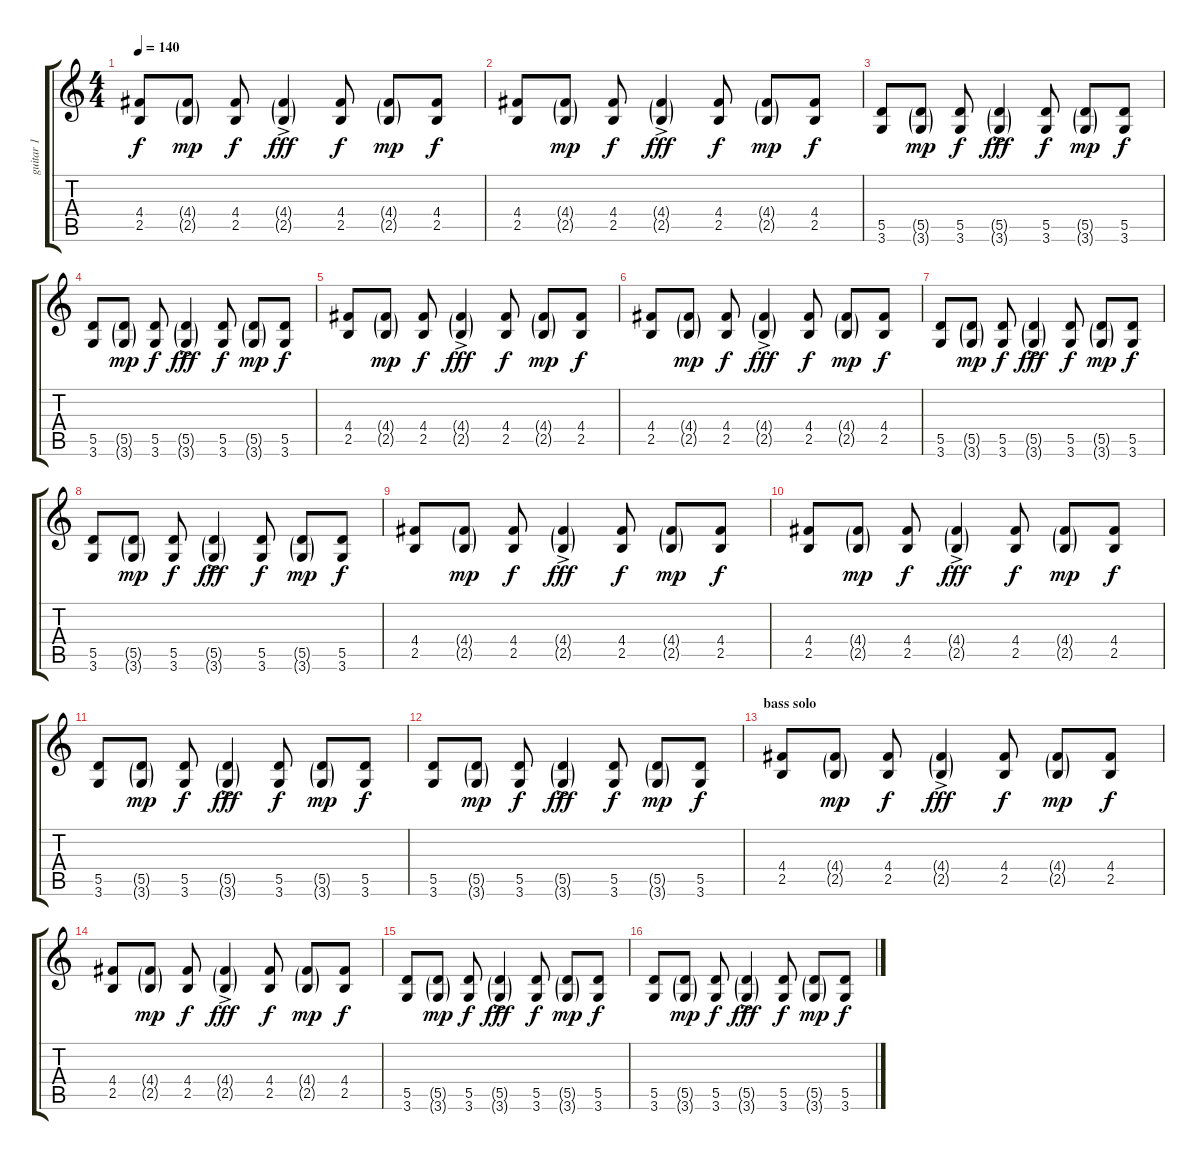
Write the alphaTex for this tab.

\track ("guitar 1" "guitar 1") {instrument electricguitarmuted}
\staff {score tabs}
\tuning (E4 B3 G3 D3 A2 E2) {hide}
\ts (4 4)
\tempo 140
\clef g2
\ks c
(4.4 2.5).8{dy f} (4.4{g} 2.5{g}).8{dy mp} (4.4 2.5).8{dy f} (4.4{g} 2.5{g ac}).4{dy fff} (4.4 2.5).8{dy f} (4.4{g} 2.5{g}).8{dy mp} (4.4 2.5).8{dy f} |
(4.4 2.5).8 (4.4{g} 2.5{g}).8{dy mp} (4.4 2.5).8{dy f} (4.4{g} 2.5{g ac}).4{dy fff} (4.4 2.5).8{dy f} (4.4{g} 2.5{g}).8{dy mp} (4.4 2.5).8{dy f} |
(5.5 3.6).8 (5.5{g} 3.6{g}).8{dy mp} (5.5 3.6).8{dy f} (5.5{g} 3.6{g ac}).4{dy fff} (5.5 3.6).8{dy f} (5.5{g} 3.6{g}).8{dy mp} (5.5 3.6).8{dy f} |
(5.5 3.6).8 (5.5{g} 3.6{g}).8{dy mp} (5.5 3.6).8{dy f} (5.5{g} 3.6{g ac}).4{dy fff} (5.5 3.6).8{dy f} (5.5{g} 3.6{g}).8{dy mp} (5.5 3.6).8{dy f} |
(4.4 2.5).8 (4.4{g} 2.5{g}).8{dy mp} (4.4 2.5).8{dy f} (4.4{g} 2.5{g ac}).4{dy fff} (4.4 2.5).8{dy f} (4.4{g} 2.5{g}).8{dy mp} (4.4 2.5).8{dy f} |
(4.4 2.5).8 (4.4{g} 2.5{g}).8{dy mp} (4.4 2.5).8{dy f} (4.4{g} 2.5{g ac}).4{dy fff} (4.4 2.5).8{dy f} (4.4{g} 2.5{g}).8{dy mp} (4.4 2.5).8{dy f} |
(5.5 3.6).8 (5.5{g} 3.6{g}).8{dy mp} (5.5 3.6).8{dy f} (5.5{g} 3.6{g ac}).4{dy fff} (5.5 3.6).8{dy f} (5.5{g} 3.6{g}).8{dy mp} (5.5 3.6).8{dy f} |
(5.5 3.6).8 (5.5{g} 3.6{g}).8{dy mp} (5.5 3.6).8{dy f} (5.5{g} 3.6{g ac}).4{dy fff} (5.5 3.6).8{dy f} (5.5{g} 3.6{g}).8{dy mp} (5.5 3.6).8{dy f} |
(4.4 2.5).8 (4.4{g} 2.5{g}).8{dy mp} (4.4 2.5).8{dy f} (4.4{g} 2.5{g ac}).4{dy fff} (4.4 2.5).8{dy f} (4.4{g} 2.5{g}).8{dy mp} (4.4 2.5).8{dy f} |
(4.4 2.5).8 (4.4{g} 2.5{g}).8{dy mp} (4.4 2.5).8{dy f} (4.4{g} 2.5{g ac}).4{dy fff} (4.4 2.5).8{dy f} (4.4{g} 2.5{g}).8{dy mp} (4.4 2.5).8{dy f} |
(5.5 3.6).8 (5.5{g} 3.6{g}).8{dy mp} (5.5 3.6).8{dy f} (5.5{g} 3.6{g ac}).4{dy fff} (5.5 3.6).8{dy f} (5.5{g} 3.6{g}).8{dy mp} (5.5 3.6).8{dy f} |
(5.5 3.6).8 (5.5{g} 3.6{g}).8{dy mp} (5.5 3.6).8{dy f} (5.5{g} 3.6{g ac}).4{dy fff} (5.5 3.6).8{dy f} (5.5{g} 3.6{g}).8{dy mp} (5.5 3.6).8{dy f} |
\section ("" "bass solo ")
(4.4 2.5).8 (4.4{g} 2.5{g}).8{dy mp} (4.4 2.5).8{dy f} (4.4{g} 2.5{g ac}).4{dy fff} (4.4 2.5).8{dy f} (4.4{g} 2.5{g}).8{dy mp} (4.4 2.5).8{dy f} |
(4.4 2.5).8 (4.4{g} 2.5{g}).8{dy mp} (4.4 2.5).8{dy f} (4.4{g} 2.5{g ac}).4{dy fff} (4.4 2.5).8{dy f} (4.4{g} 2.5{g}).8{dy mp} (4.4 2.5).8{dy f} |
(5.5 3.6).8 (5.5{g} 3.6{g}).8{dy mp} (5.5 3.6).8{dy f} (5.5{g} 3.6{g ac}).4{dy fff} (5.5 3.6).8{dy f} (5.5{g} 3.6{g}).8{dy mp} (5.5 3.6).8{dy f} |
(5.5 3.6).8 (5.5{g} 3.6{g}).8{dy mp} (5.5 3.6).8{dy f} (5.5{g} 3.6{g ac}).4{dy fff} (5.5 3.6).8{dy f} (5.5{g} 3.6{g}).8{dy mp} (5.5 3.6).8{dy f}
